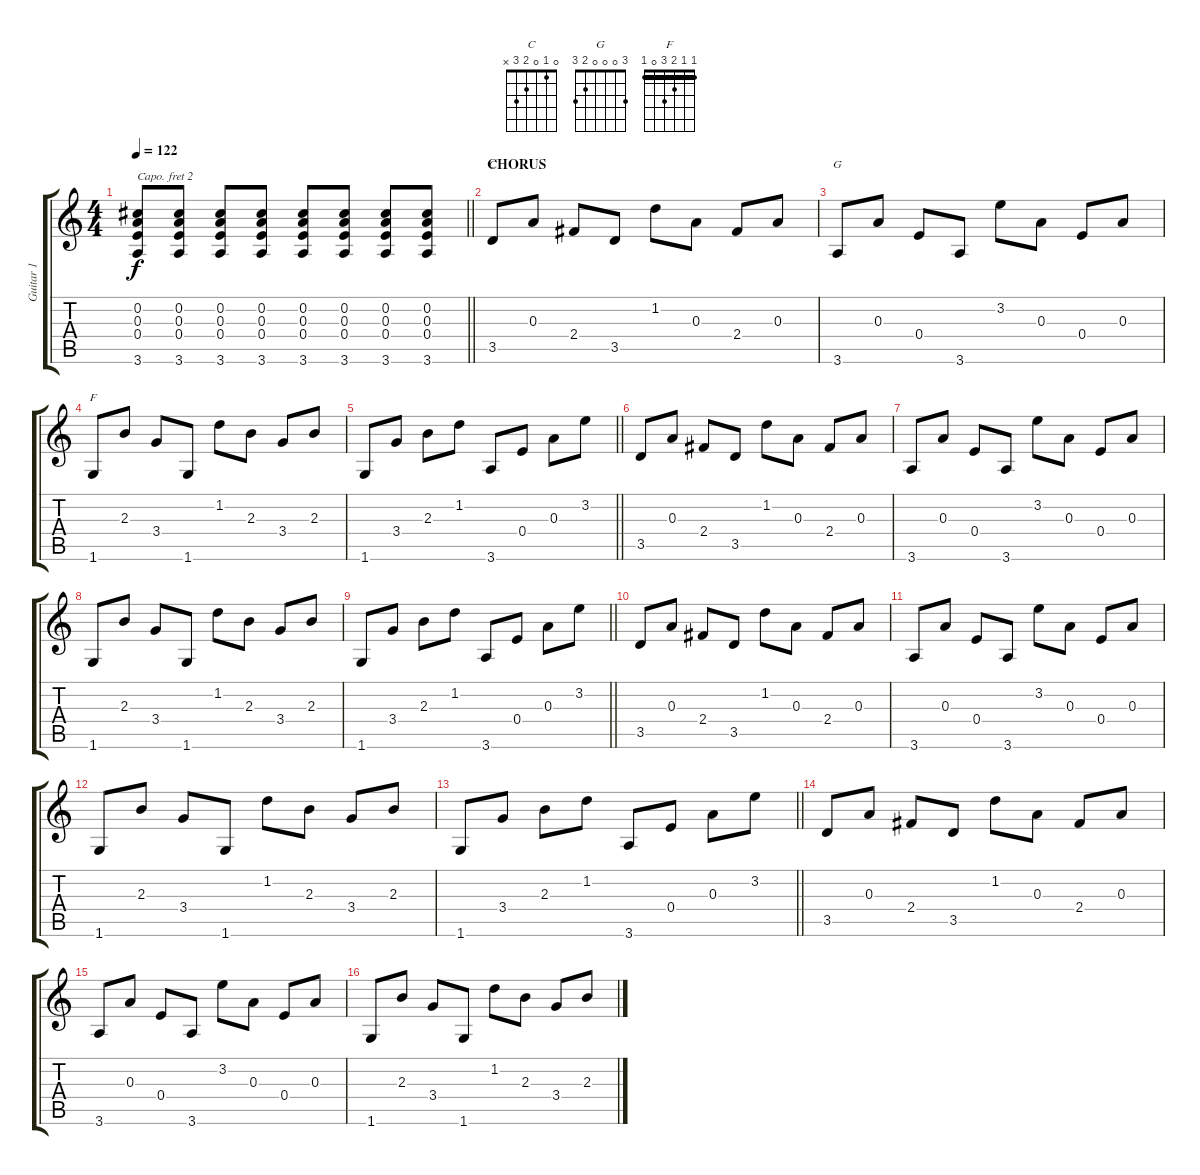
\track ("Guitar 1" "Guitar 1") {instrument acousticguitarnylon}
\staff {score tabs}
\capo 2
\tuning (E4 B3 G3 D3 A2 E2) {hide}
\chord ("C" 0 1 0 2 3 x)
\chord ("G" 3 0 0 0 2 3)
\chord ("F" 1 1 2 3 0 1) {barre 1}
\ts (4 4)
\tempo 122
\clef g2
\barLineRight lightlight
\ks c
(0.2 0.3 0.4 3.6).8{dy f} (0.2 0.3 0.4 3.6).8 (0.2 0.3 0.4 3.6).8 (0.2 0.3 0.4 3.6).8 (0.2 0.3 0.4 3.6).8 (0.2 0.3 0.4 3.6).8 (0.2 0.3 0.4 3.6).8 (0.2 0.3 0.4 3.6).8 |
\section ("" "CHORUS")
3.5.8{ch "C"} 0.3.8 2.4.8 3.5.8 1.2.8 0.3.8 2.4.8 0.3.8 |
3.6.8{ch "G"} 0.3.8 0.4.8 3.6.8 3.2.8 0.3.8 0.4.8 0.3.8 |
1.6.8{ch "F"} 2.3.8 3.4.8 1.6.8 1.2.8 2.3.8 3.4.8 2.3.8 |
\barLineRight lightlight
1.6.8 3.4.8 2.3.8 1.2.8 3.6.8 0.4.8 0.3.8 3.2.8 |
3.5.8 0.3.8 2.4.8 3.5.8 1.2.8 0.3.8 2.4.8 0.3.8 |
3.6.8 0.3.8 0.4.8 3.6.8 3.2.8 0.3.8 0.4.8 0.3.8 |
1.6.8 2.3.8 3.4.8 1.6.8 1.2.8 2.3.8 3.4.8 2.3.8 |
\barLineRight lightlight
1.6.8 3.4.8 2.3.8 1.2.8 3.6.8 0.4.8 0.3.8 3.2.8 |
3.5.8 0.3.8 2.4.8 3.5.8 1.2.8 0.3.8 2.4.8 0.3.8 |
3.6.8 0.3.8 0.4.8 3.6.8 3.2.8 0.3.8 0.4.8 0.3.8 |
1.6.8 2.3.8 3.4.8 1.6.8 1.2.8 2.3.8 3.4.8 2.3.8 |
\barLineRight lightlight
1.6.8 3.4.8 2.3.8 1.2.8 3.6.8 0.4.8 0.3.8 3.2.8 |
3.5.8 0.3.8 2.4.8 3.5.8 1.2.8 0.3.8 2.4.8 0.3.8 |
3.6.8 0.3.8 0.4.8 3.6.8 3.2.8 0.3.8 0.4.8 0.3.8 |
1.6.8 2.3.8 3.4.8 1.6.8 1.2.8 2.3.8 3.4.8 2.3.8
